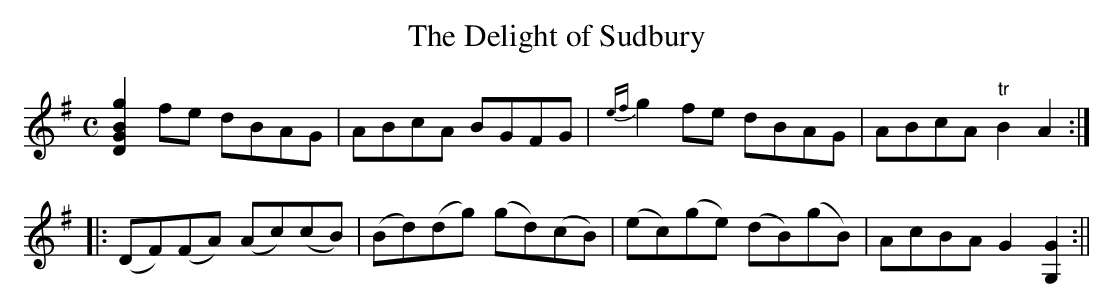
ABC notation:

X:1
T:Delight of Sudbury, The
M:C
L:1/8
K:G
[G2D2B2g2] fe dBAG|ABcA BGFG|{ef}g2 fe dBAG|ABcA "tr"B2A2:|
|:(DF)(FA) (Ac)(cB)|(Bd)(dg) (gd)(cB)|(ec)(ge) (dB)(gB)|AcBA G2 [G,2G2]:||
